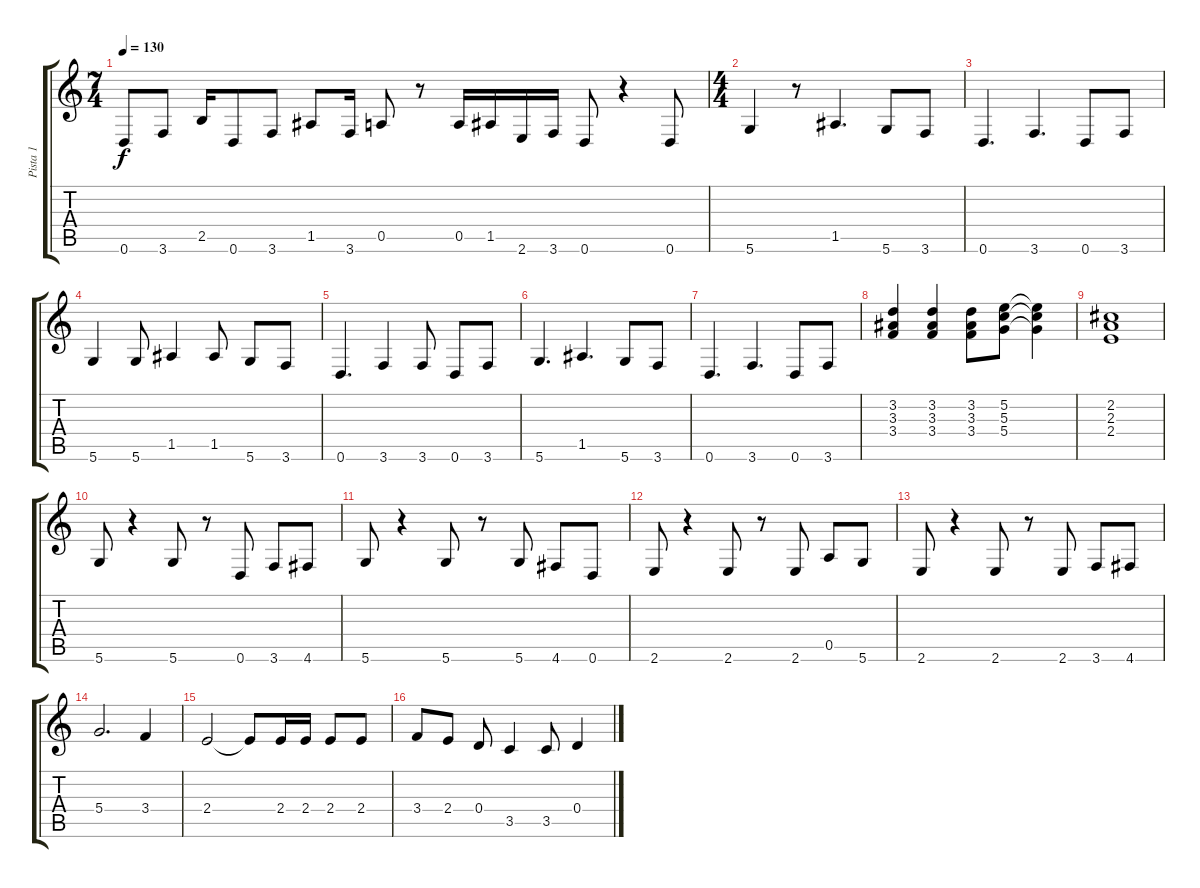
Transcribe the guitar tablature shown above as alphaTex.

\track ("Pista 1" "Pista 1") {instrument acousticguitarsteel}
\staff {score tabs}
\tuning (E4 B3 G3 D3 A2 D2) {hide}
\ts (7 4)
\tempo 130
\clef g2
\ks c
0.6.8{dy f} 3.6.8 2.5.16 0.6.8 3.6.8 1.5.8 3.6.16 0.5.8 r.8 0.5.16 1.5.16 2.6.16 3.6.16 0.6.8 r.4 0.6.8 |
\ts (4 4)
5.6.4 r.8 1.5.4{d} 5.6.8 3.6.8 |
0.6.4{d} 3.6.4{d} 0.6.8 3.6.8 |
5.6.4 5.6.8 1.5.4 1.5.8 5.6.8 3.6.8 |
0.6.4{d} 3.6.4 3.6.8 0.6.8 3.6.8 |
5.6.4{d} 1.5.4{d} 5.6.8 3.6.8 |
0.6.4{d} 3.6.4{d} 0.6.8 3.6.8 |
(3.2 3.3 3.4).4 (3.2 3.3 3.4).4 (3.2 3.3 3.4).8 (5.2 5.3 5.4).8 (5.2{t} 5.3{t} 5.4{t}).4 |
(2.2 2.3 2.4).1 |
5.6.8 r.4 5.6.8 r.8 0.6.8 3.6.8 4.6.8 |
5.6.8 r.4 5.6.8 r.8 5.6.8 4.6.8 0.6.8 |
2.6.8 r.4 2.6.8 r.8 2.6.8 0.5.8 5.6.8 |
2.6.8 r.4 2.6.8 r.8 2.6.8 3.6.8 4.6.8 |
5.4.2{d} 3.4.4 |
2.4.2 2.4{t}.8 2.4.16 2.4.16 2.4.8 2.4.8 |
3.4.8 2.4.8 0.4.8 3.5.4 3.5.8 0.4.4
